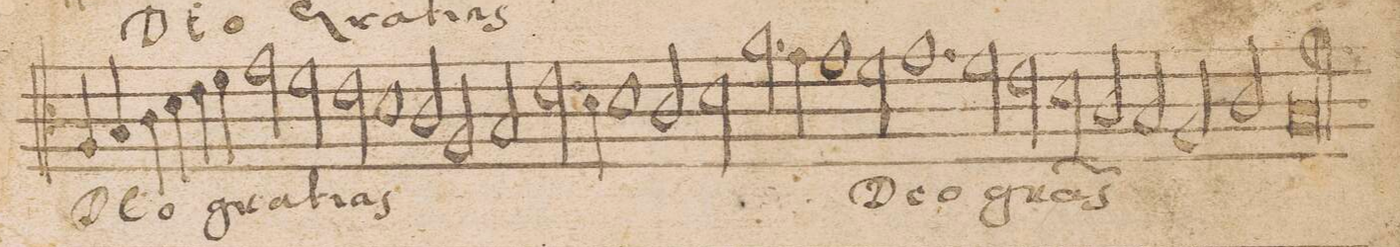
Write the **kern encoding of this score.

**kern	**text
*I"CANTVS	*
*clefC3	*
*k[]	*
*M2/1	*
4A/	DE-
4B/	.
4c\	-o
4d\	.
=9-	=9-
4e\	.
4f\	.
2g\	gra-
2f\	-ti-
2e\	-as
=10-	=10-
1d\	.
2c/	.
2A/	.
=11-	=11-
2B/	.
2.e\	.
4d\	.
1d\	.
=12-	=12-
2c/	.
2d\	.
2.a\	.
=13-	=13-
4g\	.
1g\	.
2f\	De-
=14-	=14-
1.g\	-o
2f\	gra-
=15-	=15-
2e\	-(ti)-
2d\	-as
2c/	.
2B/	.
=16-	=16-
2A/	.
2c/	.
1Bl/	.
==	==
*-	*-
